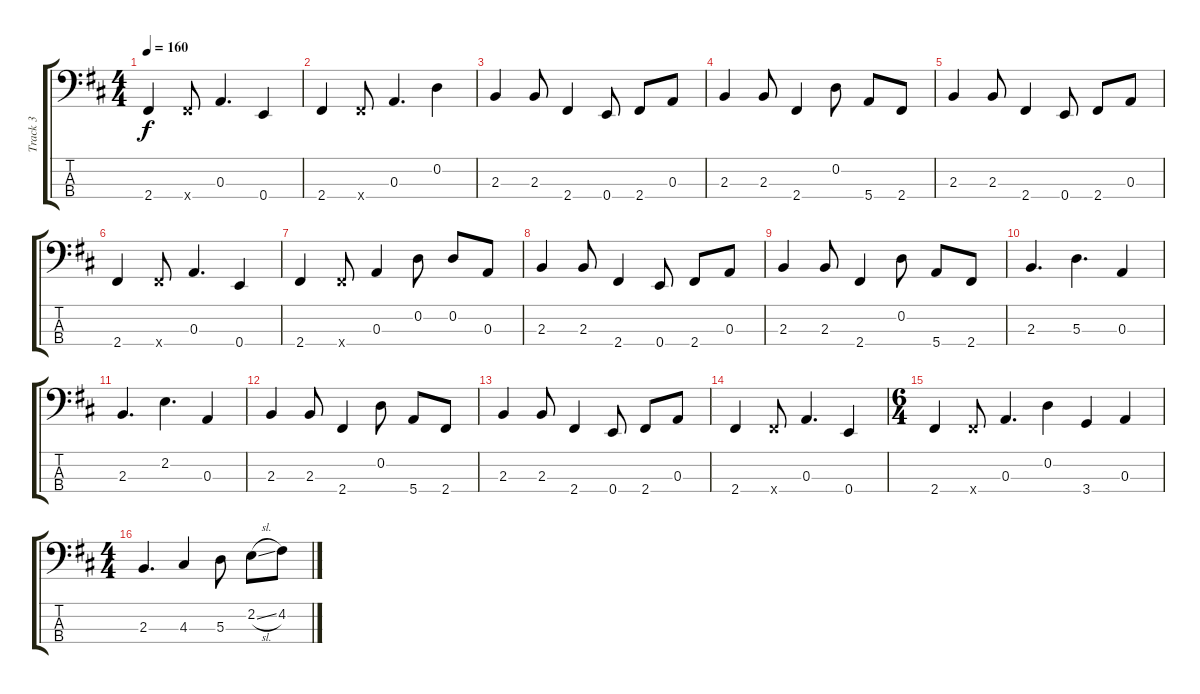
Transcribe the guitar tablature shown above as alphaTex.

\track ("Track 3" "Track 3") {mute instrument electricbassfinger}
\staff {score tabs}
\tuning (G2 D2 A1 E1) {hide}
\ts (4 4)
\tempo 160
\clef f4
\ks bminor
2.4.4{dy f} 2.4{x}.8 0.3.4{d} 0.4.4 |
2.4.4 2.4{x}.8 0.3.4{d} 0.2.4 |
2.3.4 2.3.8 2.4.4 0.4.8 2.4.8 0.3.8 |
2.3.4 2.3.8 2.4.4 0.2.8 5.4.8 2.4.8 |
2.3.4 2.3.8 2.4.4 0.4.8 2.4.8 0.3.8 |
2.4.4 2.4{x}.8 0.3.4{d} 0.4.4 |
2.4.4 2.4{x}.8 0.3.4 0.2.8 0.2.8 0.3.8 |
2.3.4 2.3.8 2.4.4 0.4.8 2.4.8 0.3.8 |
2.3.4 2.3.8 2.4.4 0.2.8 5.4.8 2.4.8 |
2.3.4{d} 5.3.4{d} 0.3.4 |
2.3.4{d} 2.2.4{d} 0.3.4 |
2.3.4 2.3.8 2.4.4 0.2.8 5.4.8 2.4.8 |
2.3.4 2.3.8 2.4.4 0.4.8 2.4.8 0.3.8 |
2.4.4 2.4{x}.8 0.3.4{d} 0.4.4 |
\ts (6 4)
2.4.4 2.4{x}.8 0.3.4{d} 0.2.4 3.4.4 0.3.4 |
\ts (4 4)
2.3.4{d} 4.3.4 5.3.8 2.2{sl}.8 4.2.8
